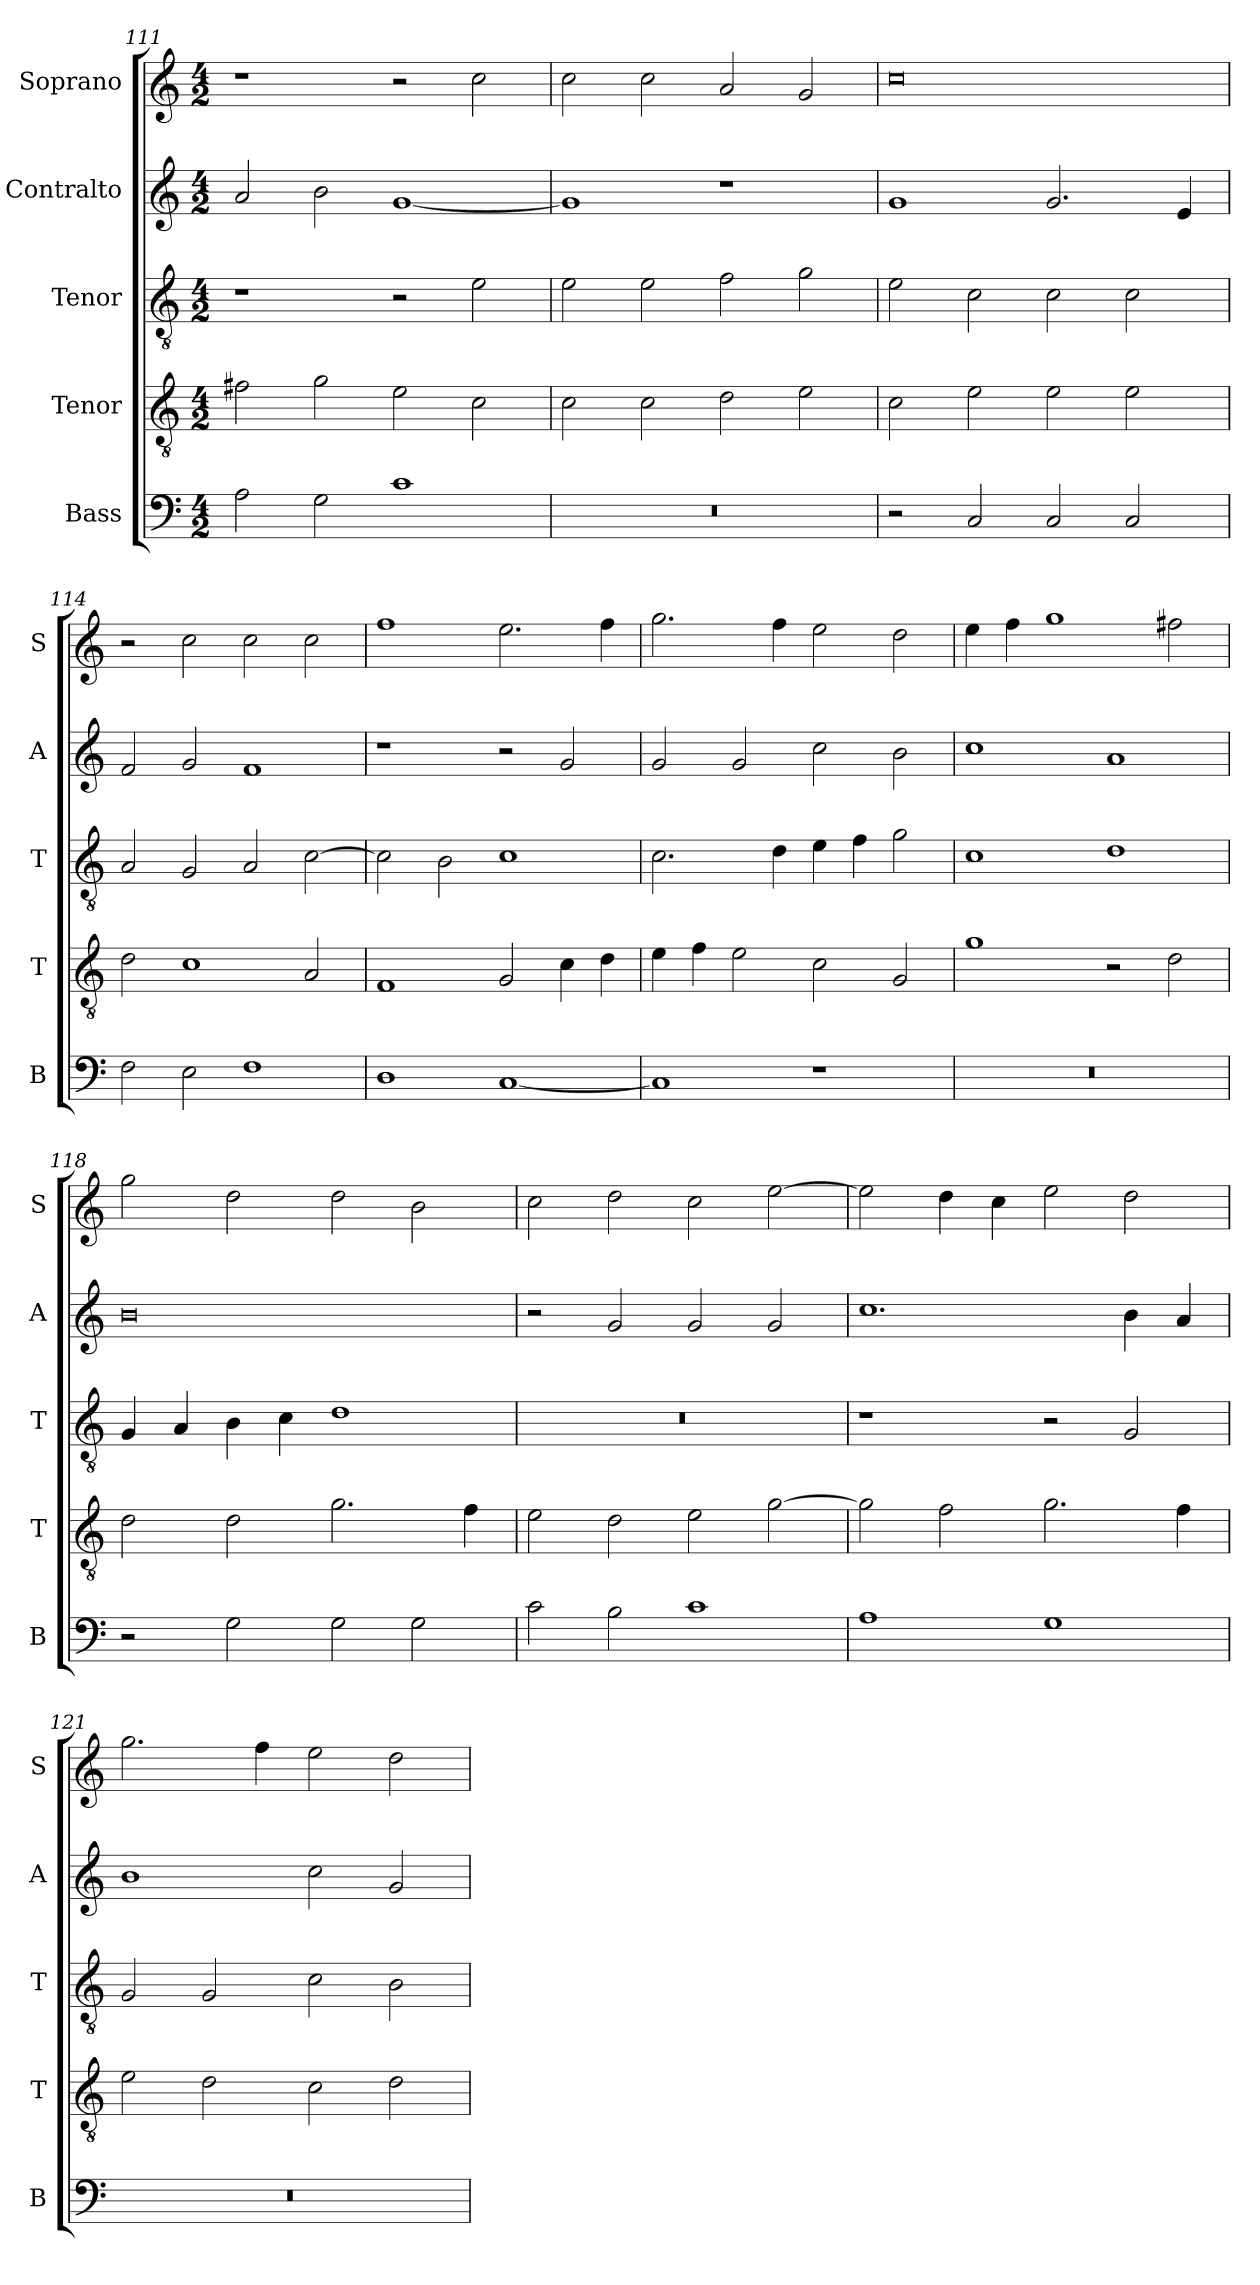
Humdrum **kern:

**kern	**kern	**kern	**kern	**kern
*part5	*part4	*part3	*part2	*part1
*staff5	*staff4	*staff3	*staff2	*staff1
*I"Bass	*I"Tenor	*I"Tenor	*I"Contralto	*I"Soprano
*I'B	*I'T	*I'T	*I'A	*I'S
*clefF4	*clefGv2	*clefGv2	*clefG2	*clefG2
*k[]	*k[]	*k[]	*k[]	*k[]
*C:ion	*C:ion	*C:ion	*C:ion	*C:ion
*M4/2	*M4/2	*M4/2	*M4/2	*M4/2
=111	=111	=111	=111	=111
2A	2f#X	1r	2a	1r
2G	2g	.	2b	.
1c	2e	2r	[1g	2r
.	2c	2e	.	2cc
=112	=112	=112	=112	=112
0r	2c	2e	1g]	2cc
.	2c	2e	.	2cc
.	2d	2f	1r	2a
.	2e	2g	.	2g
=113	=113	=113	=113	=113
2r	2c	2e	1g	0cc
2C	2e	2c	.	.
2C	2e	2c	2.g	.
2C	2e	2c	.	.
.	.	.	4e	.
=114	=114	=114	=114	=114
2F	2d	2A	2f	2r
2E	1c	2G	2g	2cc
1F	.	2A	1f	2cc
.	2A	[2c	.	2cc
=115	=115	=115	=115	=115
1D	1F	2c]	1r	1ff
.	.	2B	.	.
[1C	2G	1c	2r	2.ee
.	4c	.	2g	.
.	4d	.	.	4ff
=116	=116	=116	=116	=116
1C]	4e	2.c	2g	2.gg
.	4f	.	.	.
.	2e	.	2g	.
.	.	4d	.	4ff
1r	2c	4e	2cc	2ee
.	.	4f	.	.
.	2G	2g	2b	2dd
=117	=117	=117	=117	=117
0r	1g	1c	1cc	4ee
.	.	.	.	4ff
.	.	.	.	1gg
.	2r	1d	1a	.
.	2d	.	.	2ff#X
=118	=118	=118	=118	=118
2r	2d	4G	0b	2gg
.	.	4A	.	.
2G	2d	4B	.	2dd
.	.	4c	.	.
2G	2.g	1d	.	2dd
2G	.	.	.	2b
.	4f	.	.	.
=119	=119	=119	=119	=119
2c	2e	0r	2r	2cc
2B	2d	.	2g	2dd
1c	2e	.	2g	2cc
.	[2g	.	2g	[2ee
=120	=120	=120	=120	=120
1A	2g]	1r	1.cc	2ee]
.	2f	.	.	4dd
.	.	.	.	4cc
1G	2.g	2r	.	2ee
.	.	2G	4b	2dd
.	4f	.	4a	.
=121	=121	=121	=121	=121
0r	2e	2G	1b	2.gg
.	2d	2G	.	.
.	.	.	.	4ff
.	2c	2c	2cc	2ee
.	2d	2B	2g	2dd
=	=	=	=	=
*-	*-	*-	*-	*-
